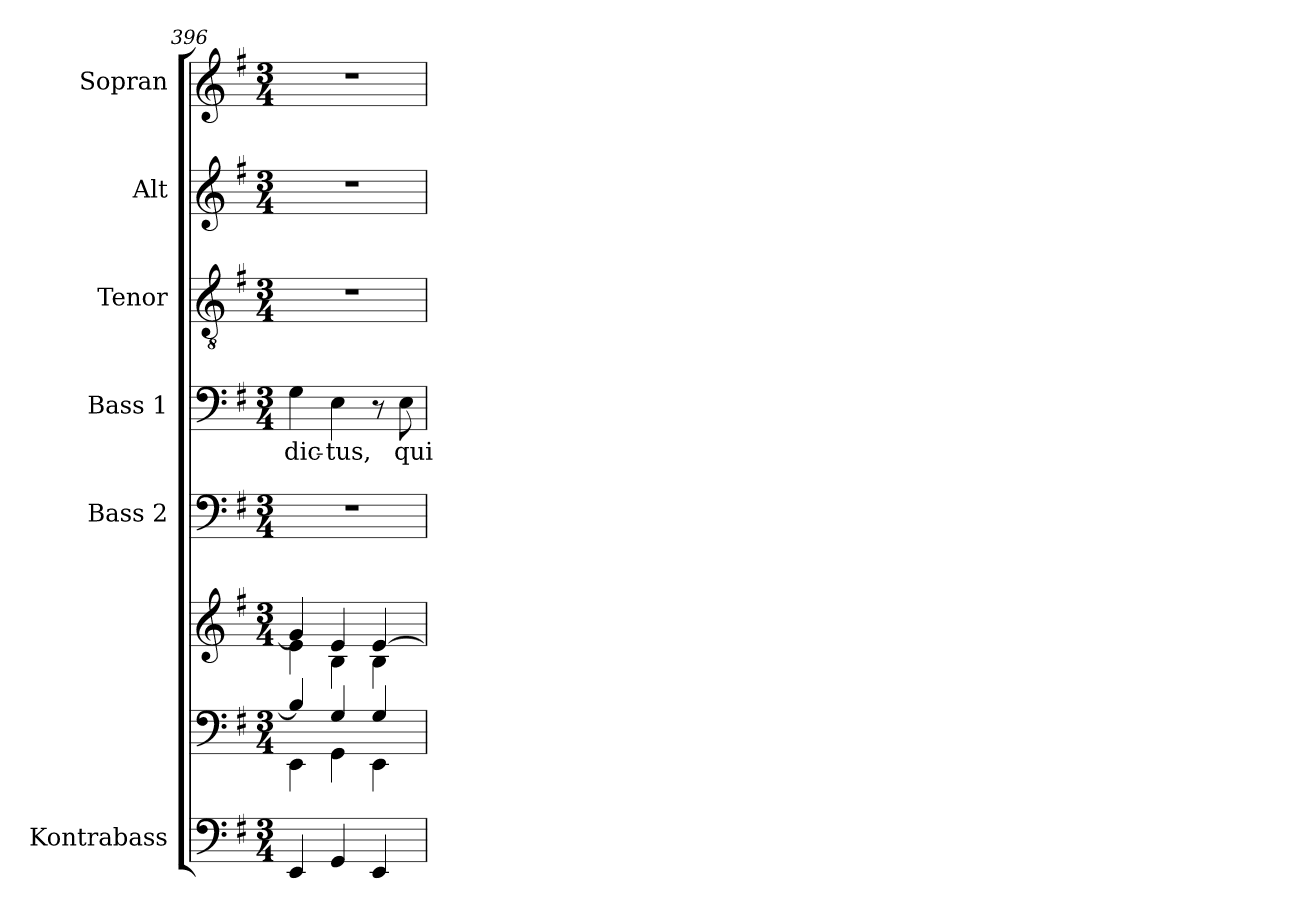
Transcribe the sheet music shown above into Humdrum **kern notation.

**kern	**kern	**kern	**kern	**kern	**text	**kern	**kern	**kern
*part7	*part6	*part6	*part5	*part4	*part4	*part3	*part2	*part1
*staff8	*staff7	*staff6	*staff5	*staff4	*staff4	*staff3	*staff2	*staff1
*I"Kontrabass	*	*	*I"Bass 2	*I"Bass 1	*	*I"Tenor	*I"Alt	*I"Sopran
*I'Kb.	*	*	*I'B. 2	*I'B. 1	*	*I'T.	*I'A.	*I'S.
*clefF4	*clefF4	*clefG2	*clefF4	*clefF4	*	*clefGv2	*clefG2	*clefG2
*ITrd7c12	*	*	*	*	*	*	*	*
*k[f#]	*k[f#]	*k[f#]	*k[f#]	*k[f#]	*	*k[f#]	*k[f#]	*k[f#]
*G:	*G:	*G:	*G:	*G:	*	*G:	*G:	*G:
*M3/4	*M3/4	*M3/4	*M3/4	*M3/4	*	*M3/4	*M3/4	*M3/4
=396	=396	=396	=396	=396	=396	=396	=396	=396
*	*^	*^	*	*	*	*	*	*
!	!	!	!	!	!	!	!LO:LY:b	!	!	!
4EEE/	4B/]	4EE\	4g/]	4e\	2.r	4G\	-dic-	2.r	2.r	2.r
!	!	!	!	!	!	!	!LO:LY:b	!	!	!
4GGG/	4G/	4GG\	4e/	4B\	.	4E\	-tus,	.	.	.
4EEE/	4G/	4EE\	[>4e/	4B\	.	8r	.	.	.	.
!	!	!	!	!	!	!	!LO:LY:b	!	!	!
.	.	.	.	.	.	8E\	qui	.	.	.
*	*v	*v	*	*	*	*	*	*	*	*
*	*	*v	*v	*	*	*	*	*	*
=	=	=	=	=	=	=	=	=
*-	*-	*-	*-	*-	*-	*-	*-	*-
